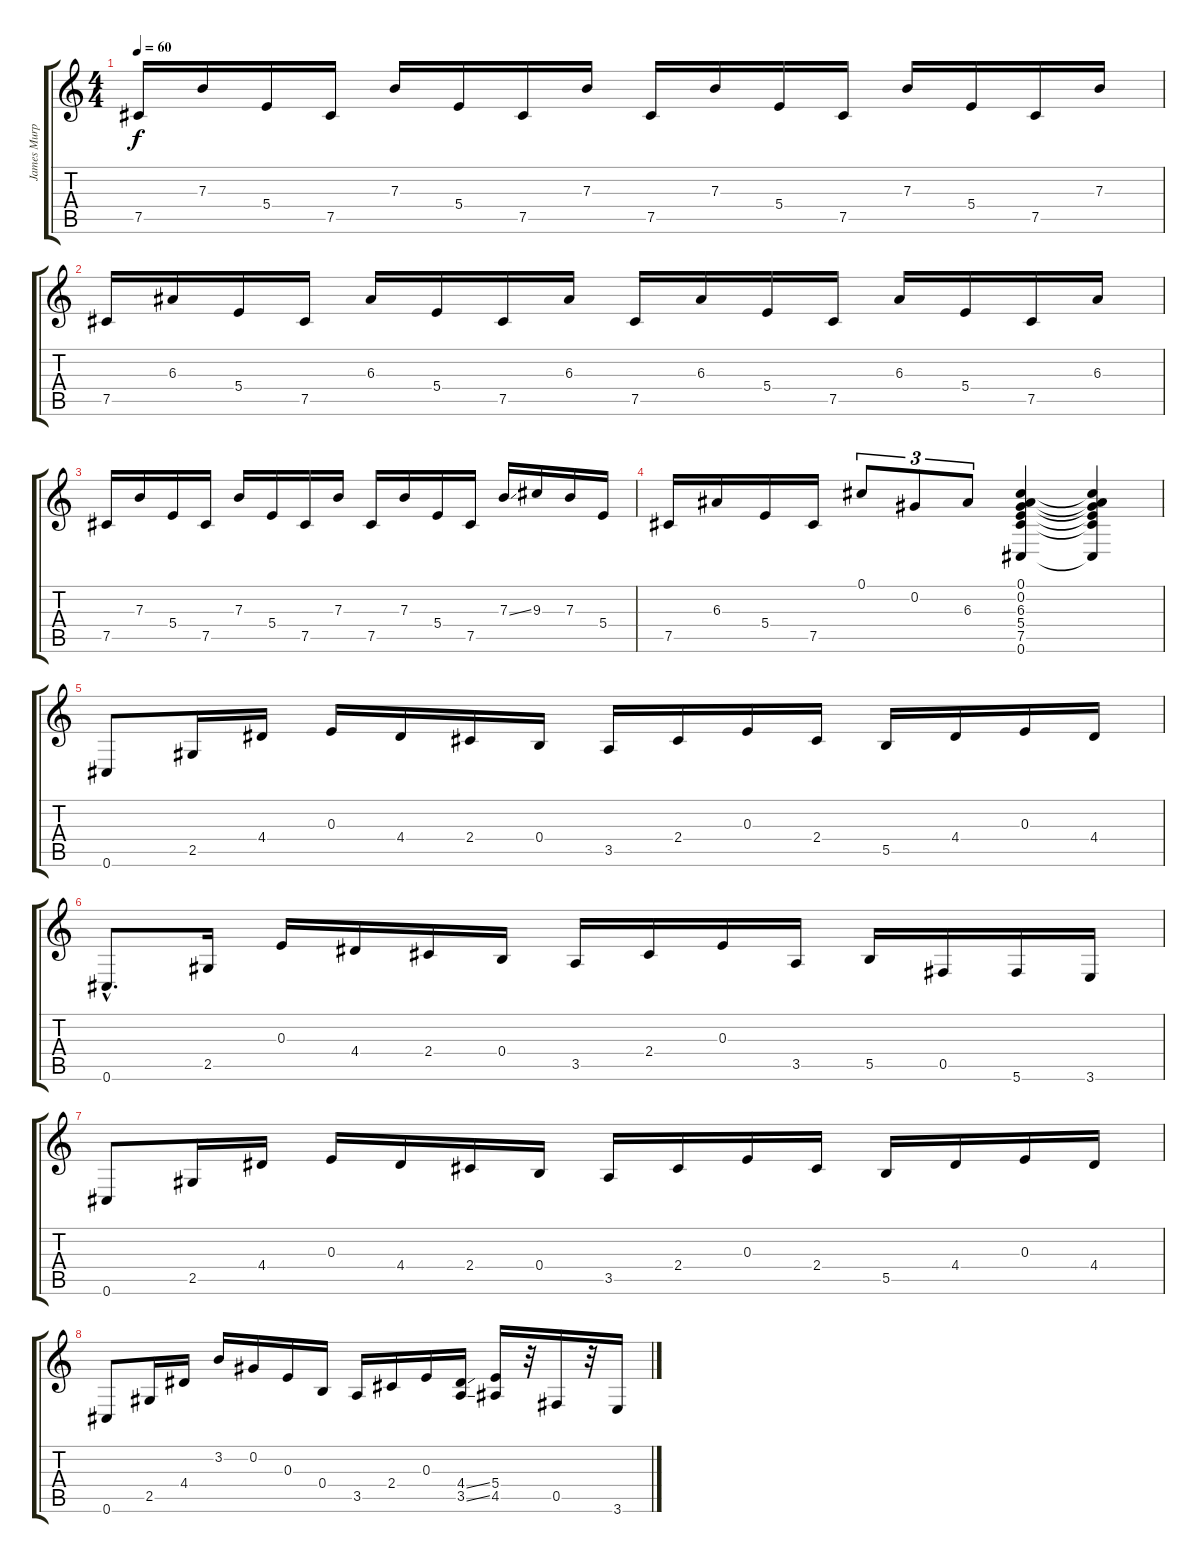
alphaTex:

\track ("James Murphy" "James Murp") {instrument electricguitarjazz}
\staff {score tabs}
\tuning (Db4 Ab3 E3 B2 Gb2 Db2) {hide}
\ts (4 4)
\tempo 60
\clef g2
\ks c
7.5.16{dy f} 7.3.16 5.4.16 7.5.16 7.3.16 5.4.16 7.5.16 7.3.16 7.5.16 7.3.16 5.4.16 7.5.16 7.3.16 5.4.16 7.5.16 7.3.16 |
7.5.16 6.3.16 5.4.16 7.5.16 6.3.16 5.4.16 7.5.16 6.3.16 7.5.16 6.3.16 5.4.16 7.5.16 6.3.16 5.4.16 7.5.16 6.3.16 |
7.5.16 7.3.16 5.4.16 7.5.16 7.3.16 5.4.16 7.5.16 7.3.16 7.5.16 7.3.16 5.4.16 7.5.16 7.3{ss}.16 9.3.16 7.3.16 5.4.16 |
7.5.16 6.3.16 5.4.16 7.5.16 0.1.8{tu (3 2)} 0.2.8{tu (3 2)} 6.3.8{tu (3 2)} (0.1 0.2 6.3 5.4 7.5 0.6).4 (0.1{t} 0.2{t} 6.3{t} 5.4{t} 7.5{t} 0.6{t}).4 |
0.6.8 2.5.16 4.4.16 0.3.16 4.4.16 2.4.16 0.4.16 3.5.16 2.4.16 0.3.16 2.4.16 5.5.16 4.4.16 0.3.16 4.4.16 |
0.6{hac}.8{d} 2.5.16 0.3.16 4.4.16 2.4.16 0.4.16 3.5.16 2.4.16 0.3.16 3.5.16 5.5.16 0.5.16 5.6.16 3.6.16 |
0.6.8 2.5.16 4.4.16 0.3.16 4.4.16 2.4.16 0.4.16 3.5.16 2.4.16 0.3.16 2.4.16 5.5.16 4.4.16 0.3.16 4.4.16 |
0.6.8 2.5.16 4.4.16 3.2.16 0.2.16 0.3.16 0.4.16 3.5.16 2.4.16 0.3.16 (4.4{ss} 3.5{ss}).16 (5.4 4.5).16 r.32 0.5.16 r.32 3.6.16
